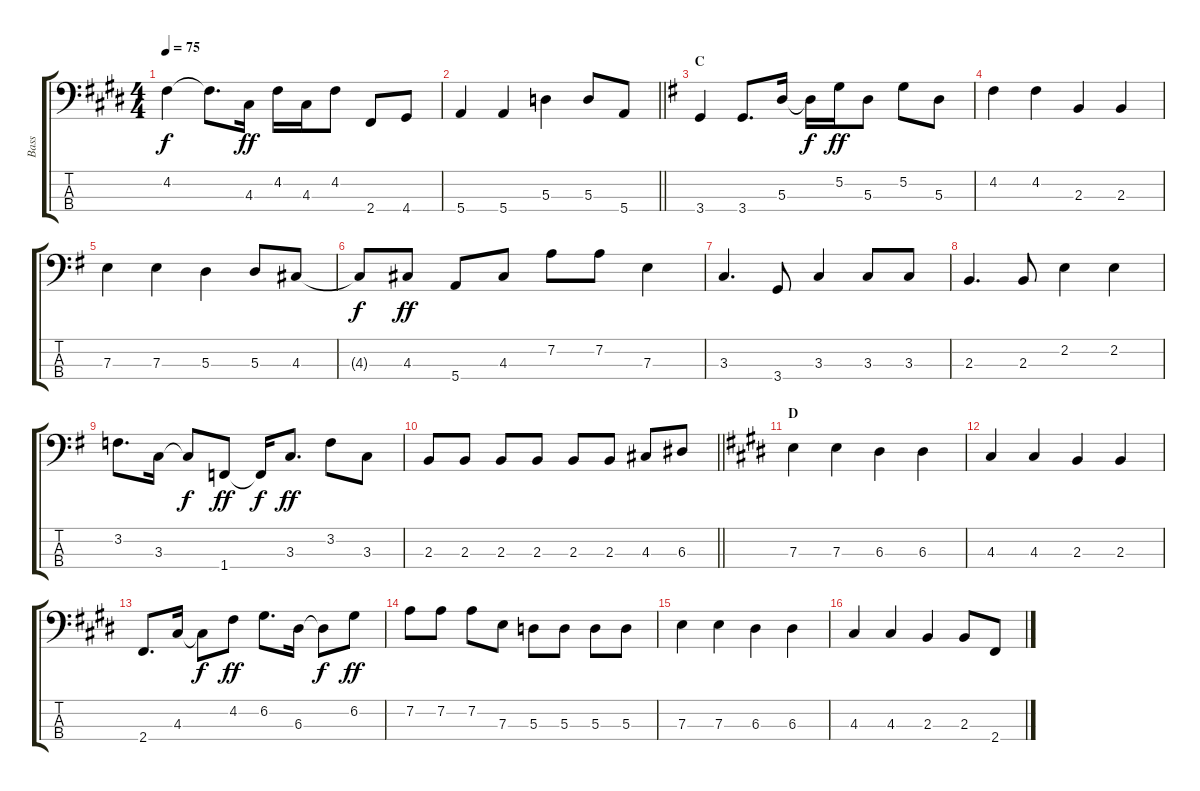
\track ("Bass" "Bass") {instrument electricbasspick}
\staff {score tabs}
\tuning (G2 D2 A1 E1) {hide}
\ts (4 4)
\tempo 75
\clef f4
\ks e
4.2{t}.4{dy f} 4.2{t}.8{d} 4.3.16{dy ff} 4.2.16 4.3.16 4.2.8 2.4.8 4.4.8 |
\barLineRight lightlight
5.4.4 5.4.4 5.3.4 5.3.8 5.4.8 |
\section ("" "C")
\ks g
3.4.4 3.4.8{d} 5.3.16 5.3{t}.16{dy f} 5.2.16{dy ff} 5.3.8 5.2.8 5.3.8 |
4.2.4 4.2.4 2.3.4 2.3.4 |
7.3.4 7.3.4 5.3.4 5.3.8 4.3.8 |
4.3{t}.8{dy f} 4.3.8{dy ff} 5.4.8 4.3.8 7.2.8 7.2.8 7.3.4 |
3.3.4{d} 3.4.8 3.3.4 3.3.8 3.3.8 |
2.3.4{d} 2.3.8 2.2.4 2.2.4 |
3.2.8{d} 3.3.16 3.3{t}.8{dy f} 1.4.8{dy ff} 1.4{t}.16{dy f} 3.3.8{d dy ff} 3.2.8 3.3.8 |
\barLineRight lightlight
2.3.8 2.3.8 2.3.8 2.3.8 2.3.8 2.3.8 4.3.8 6.3.8 |
\section ("" "D")
\ks e
7.3.4 7.3.4 6.3.4 6.3.4 |
4.3.4 4.3.4 2.3.4 2.3.4 |
2.4.8{d} 4.3.16 4.3{t}.8{dy f} 4.2.8{dy ff} 6.2.8{d} 6.3.16 6.3{t}.8{dy f} 6.2.8{dy ff} |
7.2.8 7.2.8 7.2.8 7.3.8 5.3.8 5.3.8 5.3.8 5.3.8 |
7.3.4 7.3.4 6.3.4 6.3.4 |
4.3.4 4.3.4 2.3.4 2.3.8 2.4.8
